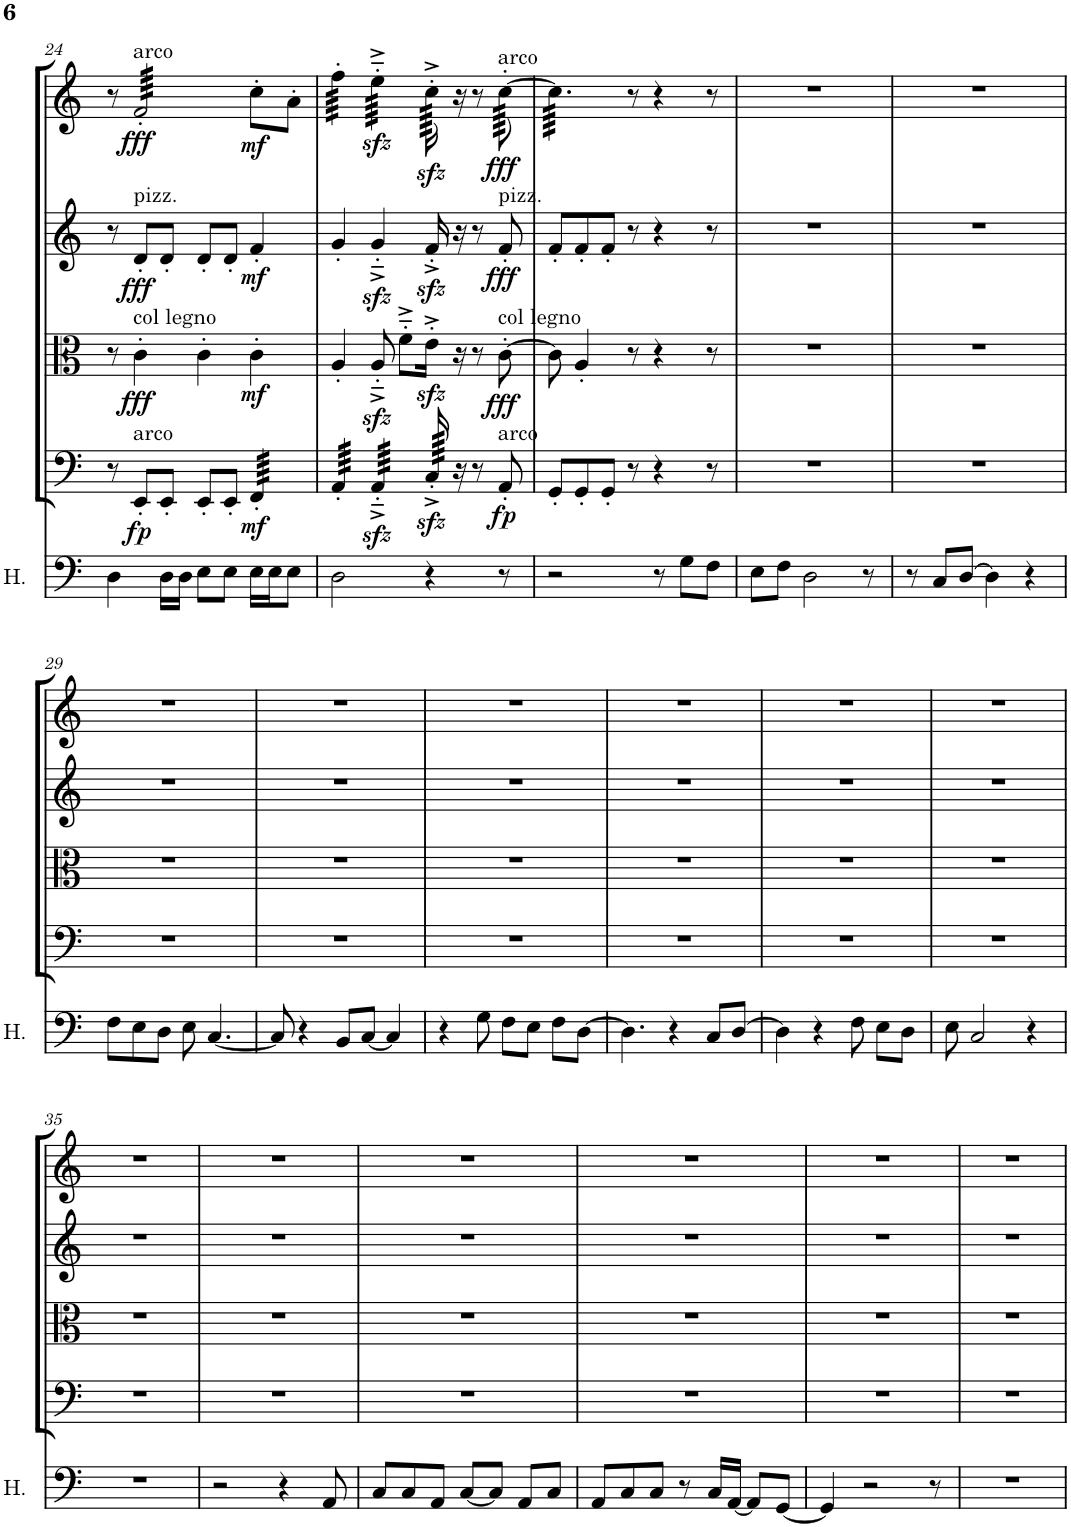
**kern	**kern	**dynam	**kern	**dynam	**kern	**dynam	**kern	**dynam
*part5	*part4	*part4	*part3	*part3	*part2	*part2	*part1	*part1
*staff5	*staff4	*staff4	*staff3	*staff3	*staff2	*staff2	*staff1	*staff1
*I"Homens	*I"Violoncello	*	*I"Viola	*	*I"Violin II	*	*I"Violin I	*
*I'H.	*I'Vc	*	*I'Vla	*	*I'Vln	*	*I'Vln	*
!!LO:PB:g=z
*clefF4	*clefF4	*	*clefC3	*	*clefG2	*	*clefG2	*
*k[]	*k[]	*	*k[]	*	*k[]	*	*k[]	*
*M7/8	*M7/8	*	*M7/8	*	*M7/8	*	*M7/8	*
=24	=24	=24	=24	=24	=24	=24	=24	=24
4D\	8r	.	8r	.	8r	.	8r	.
!	!	!	!	!	!	!	!LO:TX:a:t=arco	!
!	!	!	!	!	!LO:TX:a:t=pizz.	!	!	!
!	!	!	!LO:TX:a:t=col legno	!	!	!	!	!
!	!LO:TX:a:t=arco	!	!	!	!	!	!	!
!	!	!LO:DY:b	!	!LO:DY:b	!	!LO:DY:b	!	!LO:DY:b
*	*	*	*	*	*	*	*tremolo	*
.	8EE'/L	fp	4c'\	fff	8d'/L	fff	64f'/LLLL	fff
.	.	.	.	.	.	.	64f'/	.
.	.	.	.	.	.	.	64f'/	.
.	.	.	.	.	.	.	64f'/	.
.	.	.	.	.	.	.	64f'/	.
.	.	.	.	.	.	.	64f'/	.
.	.	.	.	.	.	.	64f'/	.
.	.	.	.	.	.	.	64f'/	.
16D\LL	8EE'/J	.	.	.	8d'/J	.	64f'/	.
.	.	.	.	.	.	.	64f'/	.
.	.	.	.	.	.	.	64f'/	.
.	.	.	.	.	.	.	64f'/	.
16D\JJ	.	.	.	.	.	.	64f'/	.
.	.	.	.	.	.	.	64f'/	.
.	.	.	.	.	.	.	64f'/	.
.	.	.	.	.	.	.	64f'/	.
8E\L	8EE'/L	.	4c'\	.	8d'/L	.	64f'/	.
.	.	.	.	.	.	.	64f'/	.
.	.	.	.	.	.	.	64f'/	.
.	.	.	.	.	.	.	64f'/	.
.	.	.	.	.	.	.	64f'/	.
.	.	.	.	.	.	.	64f'/	.
.	.	.	.	.	.	.	64f'/	.
.	.	.	.	.	.	.	64f'/	.
8E\J	8EE'/J	.	.	.	8d'/J	.	64f'/	.
.	.	.	.	.	.	.	64f'/	.
.	.	.	.	.	.	.	64f'/	.
.	.	.	.	.	.	.	64f'/	.
.	.	.	.	.	.	.	64f'/	.
.	.	.	.	.	.	.	64f'/	.
.	.	.	.	.	.	.	64f'/	.
.	.	.	.	.	.	.	64f'/JJJJ	.
*	*	*	*	*	*	*	*Xtremolo	*
!	!	!LO:DY:b	!	!LO:DY:b	!	!LO:DY:b	!	!LO:DY:b
*	*tremolo	*	*	*	*	*	*	*
16E\LL	64FF'/LLLL	mf	4c'\	mf	4f'/	mf	8cc'\L	mf
.	64FF'/	.	.	.	.	.	.	.
.	64FF'/	.	.	.	.	.	.	.
.	64FF'/	.	.	.	.	.	.	.
16E\J	64FF'/	.	.	.	.	.	.	.
.	64FF'/	.	.	.	.	.	.	.
.	64FF'/	.	.	.	.	.	.	.
.	64FF'/	.	.	.	.	.	.	.
8E\J	64FF'/	.	.	.	.	.	8a'\J	.
.	64FF'/	.	.	.	.	.	.	.
.	64FF'/	.	.	.	.	.	.	.
.	64FF'/	.	.	.	.	.	.	.
.	64FF'/	.	.	.	.	.	.	.
.	64FF'/	.	.	.	.	.	.	.
.	64FF'/	.	.	.	.	.	.	.
.	64FF'/JJJJ	.	.	.	.	.	.	.
=25	=25	=25	=25	=25	=25	=25	=25	=25
*	*	*	*	*	*	*	*tremolo	*
2D\	64AA'/LLLL	.	4A'/	.	4g'/	.	64ff'\LLLL	.
.	64AA'/	.	.	.	.	.	64ff'\	.
.	64AA'/	.	.	.	.	.	64ff'\	.
.	64AA'/	.	.	.	.	.	64ff'\	.
.	64AA'/	.	.	.	.	.	64ff'\	.
.	64AA'/	.	.	.	.	.	64ff'\	.
.	64AA'/	.	.	.	.	.	64ff'\	.
.	64AA'/	.	.	.	.	.	64ff'\	.
.	64AA'/	.	.	.	.	.	64ff'\	.
.	64AA'/	.	.	.	.	.	64ff'\	.
.	64AA'/	.	.	.	.	.	64ff'\	.
.	64AA'/	.	.	.	.	.	64ff'\	.
.	64AA'/	.	.	.	.	.	64ff'\	.
.	64AA'/	.	.	.	.	.	64ff'\	.
.	64AA'/	.	.	.	.	.	64ff'\	.
.	64AA'/JJJJ	.	.	.	.	.	64ff'\JJJJ	.
.	64AAzz<'~^/LLLL	.	8Azz<'~^/	.	4gzz<'~^/	.	64eezz<'~^\LLLL	.
.	64AAzz<'~^/	.	.	.	.	.	64eezz<'~^\	.
.	64AAzz<'~^/	.	.	.	.	.	64eezz<'~^\	.
.	64AAzz<'~^/	.	.	.	.	.	64eezz<'~^\	.
.	64AAzz<'~^/	.	.	.	.	.	64eezz<'~^\	.
.	64AAzz<'~^/	.	.	.	.	.	64eezz<'~^\	.
.	64AAzz<'~^/	.	.	.	.	.	64eezz<'~^\	.
.	64AAzz<'~^/	.	.	.	.	.	64eezz<'~^\	.
.	64AAzz<'~^/	.	8f'~^\L	.	.	.	64eezz<'~^\	.
.	64AAzz<'~^/	.	.	.	.	.	64eezz<'~^\	.
.	64AAzz<'~^/	.	.	.	.	.	64eezz<'~^\	.
.	64AAzz<'~^/	.	.	.	.	.	64eezz<'~^\	.
.	64AAzz<'~^/	.	.	.	.	.	64eezz<'~^\	.
.	64AAzz<'~^/	.	.	.	.	.	64eezz<'~^\	.
.	64AAzz<'~^/	.	.	.	.	.	64eezz<'~^\	.
.	64AAzz<'~^/JJJJ	.	.	.	.	.	64eezz<'~^\JJJJ	.
4r	256Czz<'^/	.	16ezz<'^\Jk	.	16fzz<'^/	.	256cczz<'^\	.
.	256Czz<'^/	.	.	.	.	.	256cczz<'^\	.
.	256Czz<'^/	.	.	.	.	.	256cczz<'^\	.
.	256Czz<'^/	.	.	.	.	.	256cczz<'^\	.
.	256Czz<'^/	.	.	.	.	.	256cczz<'^\	.
.	256Czz<'^/	.	.	.	.	.	256cczz<'^\	.
.	256Czz<'^/	.	.	.	.	.	256cczz<'^\	.
.	256Czz<'^/	.	.	.	.	.	256cczz<'^\	.
.	256Czz<'^/	.	.	.	.	.	256cczz<'^\	.
.	256Czz<'^/	.	.	.	.	.	256cczz<'^\	.
.	256Czz<'^/	.	.	.	.	.	256cczz<'^\	.
.	256Czz<'^/	.	.	.	.	.	256cczz<'^\	.
.	256Czz<'^/	.	.	.	.	.	256cczz<'^\	.
.	256Czz<'^/	.	.	.	.	.	256cczz<'^\	.
.	256Czz<'^/	.	.	.	.	.	256cczz<'^\	.
.	256Czz<'^/	.	.	.	.	.	256cczz<'^\	.
*	*Xtremolo	*	*	*	*	*	*	*
.	16r	.	16r	.	16r	.	16r	.
.	8r	.	8r	.	8r	.	8r	.
!	!	!	!	!	!	!	!LO:TX:a:t=arco	!
!	!	!	!	!	!LO:TX:a:t=pizz.	!	!	!
!	!	!	!LO:TX:a:t=col legno	!	!	!	!	!
!	!LO:TX:a:t=arco	!	!	!	!	!	!	!
!	!	!LO:DY:b	!	!LO:DY:b	!	!LO:DY:b	!	!LO:DY:b
8r	8AA'/	fp	[8c'\	fff	8f'/	fff	[128cc'\	fff
.	.	.	.	.	.	.	128cc'\	.
.	.	.	.	.	.	.	128cc'\	.
.	.	.	.	.	.	.	128cc'\	.
.	.	.	.	.	.	.	128cc'\	.
.	.	.	.	.	.	.	128cc'\	.
.	.	.	.	.	.	.	128cc'\	.
.	.	.	.	.	.	.	128cc'\	.
.	.	.	.	.	.	.	128cc'\	.
.	.	.	.	.	.	.	128cc'\	.
.	.	.	.	.	.	.	128cc'\	.
.	.	.	.	.	.	.	128cc'\	.
.	.	.	.	.	.	.	128cc'\	.
.	.	.	.	.	.	.	128cc'\	.
.	.	.	.	.	.	.	128cc'\	.
.	.	.	.	.	.	.	128cc'\	.
=26	=26	=26	=26	=26	=26	=26	=26	=26
2r	8GG'/L	.	8c\]	.	8f'/L	.	64cc\]LLLL	.
.	.	.	.	.	.	.	64cc\	.
.	.	.	.	.	.	.	64cc\	.
.	.	.	.	.	.	.	64cc\	.
.	.	.	.	.	.	.	64cc\	.
.	.	.	.	.	.	.	64cc\	.
.	.	.	.	.	.	.	64cc\	.
.	.	.	.	.	.	.	64cc\	.
.	8GG'/	.	4A'/	.	8f'/	.	64cc\	.
.	.	.	.	.	.	.	64cc\	.
.	.	.	.	.	.	.	64cc\	.
.	.	.	.	.	.	.	64cc\	.
.	.	.	.	.	.	.	64cc\	.
.	.	.	.	.	.	.	64cc\	.
.	.	.	.	.	.	.	64cc\	.
.	.	.	.	.	.	.	64cc\	.
.	8GG'/J	.	.	.	8f'/J	.	64cc\	.
.	.	.	.	.	.	.	64cc\	.
.	.	.	.	.	.	.	64cc\	.
.	.	.	.	.	.	.	64cc\	.
.	.	.	.	.	.	.	64cc\	.
.	.	.	.	.	.	.	64cc\	.
.	.	.	.	.	.	.	64cc\	.
.	.	.	.	.	.	.	64cc\JJJJ	.
*	*	*	*	*	*	*	*Xtremolo	*
.	8r	.	8r	.	8r	.	8r	.
8r	4r	.	4r	.	4r	.	4r	.
8G\L	.	.	.	.	.	.	.	.
8F\J	8r	.	8r	.	8r	.	8r	.
=27	=27	=27	=27	=27	=27	=27	=27	=27
8E\L	2..r	.	2..r	.	2..r	.	2..r	.
8F\J	.	.	.	.	.	.	.	.
2D\	.	.	.	.	.	.	.	.
8r	.	.	.	.	.	.	.	.
=28	=28	=28	=28	=28	=28	=28	=28	=28
8r	2..r	.	2..r	.	2..r	.	2..r	.
8C/L	.	.	.	.	.	.	.	.
[8D/J	.	.	.	.	.	.	.	.
4D\]	.	.	.	.	.	.	.	.
4r	.	.	.	.	.	.	.	.
!!LO:LB:g=z
=29	=29	=29	=29	=29	=29	=29	=29	=29
8F\L	2..r	.	2..r	.	2..r	.	2..r	.
8E\	.	.	.	.	.	.	.	.
8D\J	.	.	.	.	.	.	.	.
8E\	.	.	.	.	.	.	.	.
[4.C/	.	.	.	.	.	.	.	.
=30	=30	=30	=30	=30	=30	=30	=30	=30
8C/]	2..r	.	2..r	.	2..r	.	2..r	.
4r	.	.	.	.	.	.	.	.
8BB/L	.	.	.	.	.	.	.	.
[8C/J	.	.	.	.	.	.	.	.
4C/]	.	.	.	.	.	.	.	.
=31	=31	=31	=31	=31	=31	=31	=31	=31
4r	2..r	.	2..r	.	2..r	.	2..r	.
8G\	.	.	.	.	.	.	.	.
8F\L	.	.	.	.	.	.	.	.
8E\J	.	.	.	.	.	.	.	.
8F\L	.	.	.	.	.	.	.	.
[8D\J	.	.	.	.	.	.	.	.
=32	=32	=32	=32	=32	=32	=32	=32	=32
4.D\]	2..r	.	2..r	.	2..r	.	2..r	.
4r	.	.	.	.	.	.	.	.
8C/L	.	.	.	.	.	.	.	.
[8D/J	.	.	.	.	.	.	.	.
=33	=33	=33	=33	=33	=33	=33	=33	=33
4D\]	2..r	.	2..r	.	2..r	.	2..r	.
4r	.	.	.	.	.	.	.	.
8F\	.	.	.	.	.	.	.	.
8E\L	.	.	.	.	.	.	.	.
8D\J	.	.	.	.	.	.	.	.
=34	=34	=34	=34	=34	=34	=34	=34	=34
8E\	2..r	.	2..r	.	2..r	.	2..r	.
2C/	.	.	.	.	.	.	.	.
4r	.	.	.	.	.	.	.	.
!!LO:LB:g=z
=35	=35	=35	=35	=35	=35	=35	=35	=35
2..r	2..r	.	2..r	.	2..r	.	2..r	.
=36	=36	=36	=36	=36	=36	=36	=36	=36
2r	2..r	.	2..r	.	2..r	.	2..r	.
4r	.	.	.	.	.	.	.	.
8AA/	.	.	.	.	.	.	.	.
=37	=37	=37	=37	=37	=37	=37	=37	=37
8C/L	2..r	.	2..r	.	2..r	.	2..r	.
8C/	.	.	.	.	.	.	.	.
8AA/J	.	.	.	.	.	.	.	.
[8C/L	.	.	.	.	.	.	.	.
8C/J]	.	.	.	.	.	.	.	.
8AA/L	.	.	.	.	.	.	.	.
8C/J	.	.	.	.	.	.	.	.
=38	=38	=38	=38	=38	=38	=38	=38	=38
8AA/L	2..r	.	2..r	.	2..r	.	2..r	.
8C/	.	.	.	.	.	.	.	.
8C/J	.	.	.	.	.	.	.	.
8r	.	.	.	.	.	.	.	.
16C/LL	.	.	.	.	.	.	.	.
[16AA/JJ	.	.	.	.	.	.	.	.
8AA/L]	.	.	.	.	.	.	.	.
[8GG/J	.	.	.	.	.	.	.	.
=39	=39	=39	=39	=39	=39	=39	=39	=39
4GG/]	2..r	.	2..r	.	2..r	.	2..r	.
2r	.	.	.	.	.	.	.	.
8r	.	.	.	.	.	.	.	.
=40	=40	=40	=40	=40	=40	=40	=40	=40
2..r	2..r	.	2..r	.	2..r	.	2..r	.
=	=	=	=	=	=	=	=	=
*-	*-	*-	*-	*-	*-	*-	*-	*-
